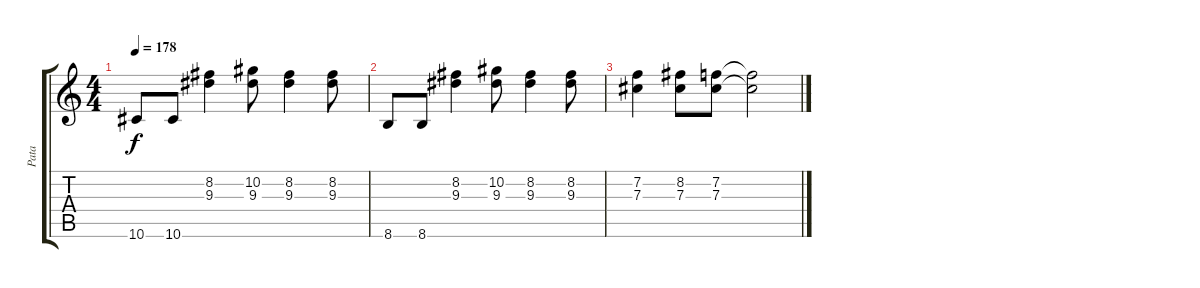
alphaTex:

\track ("Pata" "Pata") {instrument distortionguitar}
\staff {score tabs}
\tuning (Eb4 Bb3 Gb3 Db3 Ab2 Eb2) {hide}
\ts (4 4)
\tempo 178
\clef g2
\ks c
10.6.8{dy f} 10.6.8 (8.2 9.3).4 (10.2 9.3).8 (8.2 9.3).4 (8.2 9.3).8 |
8.6.8 8.6.8 (8.2 9.3).4 (10.2 9.3).8 (8.2 9.3).4 (8.2 9.3).8 |
(7.2 7.3).4 (8.2 7.3).8 (7.2 7.3).8 (7.2{t} 7.3{t}).2
